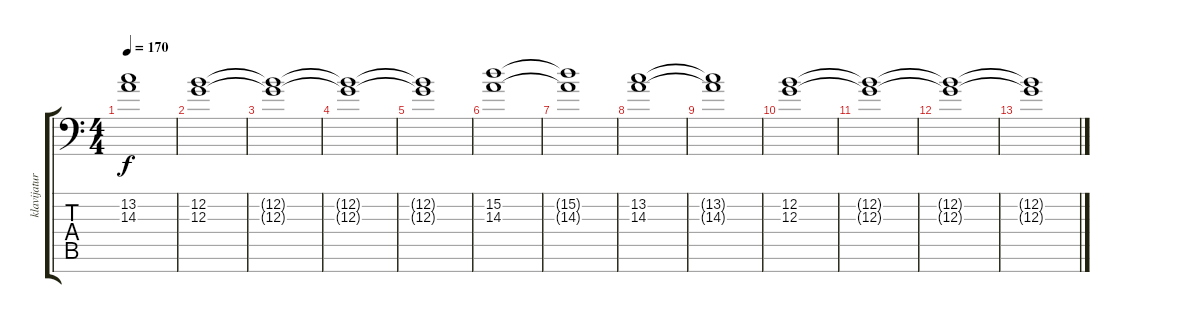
\track ("klavijatura 1" "klavijatur") {instrument pad4choir}
\staff {score tabs}
\tuning (E4 B3 G3 D3 A2 E2 A1) {hide}
\ts (4 4)
\tempo 170
\clef f4
\ks c
(13.2{t} 14.3{t}).1{dy f} |
(12.2 12.3).1 |
(12.2{t} 12.3{t}).1 |
(12.2{t} 12.3{t}).1 |
(12.2{t} 12.3{t}).1 |
(15.2 14.3).1 |
(15.2{t} 14.3{t}).1 |
(13.2 14.3).1 |
(13.2{t} 14.3{t}).1 |
(12.2 12.3).1 |
(12.2{t} 12.3{t}).1 |
(12.2{t} 12.3{t}).1 |
(12.2{t} 12.3{t}).1
